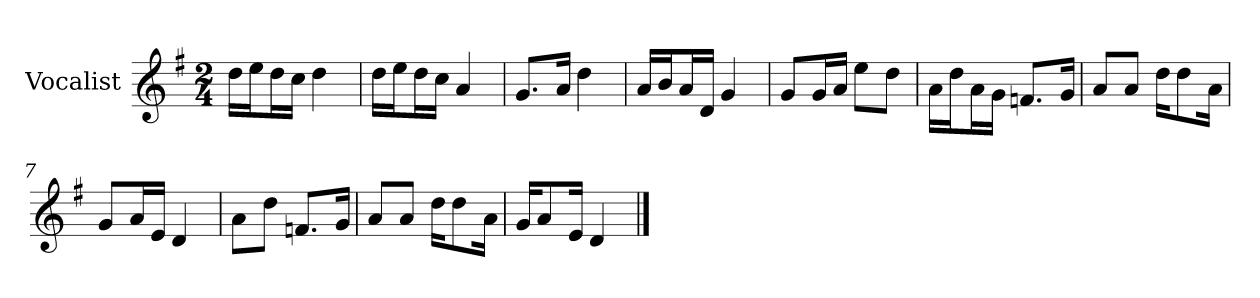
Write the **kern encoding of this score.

**kern
*part1
*staff1
*I"Vocalist
*k[f#]
*G:
*M2/4
=
16ddLL
16eeJ
16ddL
16ccJJ
4dd
=1
16ddLL
16eeJ
16ddL
16ccJJ
4a
=2
8.gL
16aJk
4dd
=3
16aLL
16bJ
16aL
16dJJ
4g
=4
8gL
16gL
16aJJ
8eeL
8ddJ
=5
16aLL
16ddJ
16aL
16gJJ
8.fnL
16gJk
=6
8aL
8aJ
16ddKL
8dd
16aJk
=7
8gL
16aL
16eJJ
4d
=8
8aL
8ddJ
8.fnL
16gJk
=9
8aL
8aJ
16ddKL
8dd
16aJk
=10
16gKL
8a
16eJk
4d
==
*-
